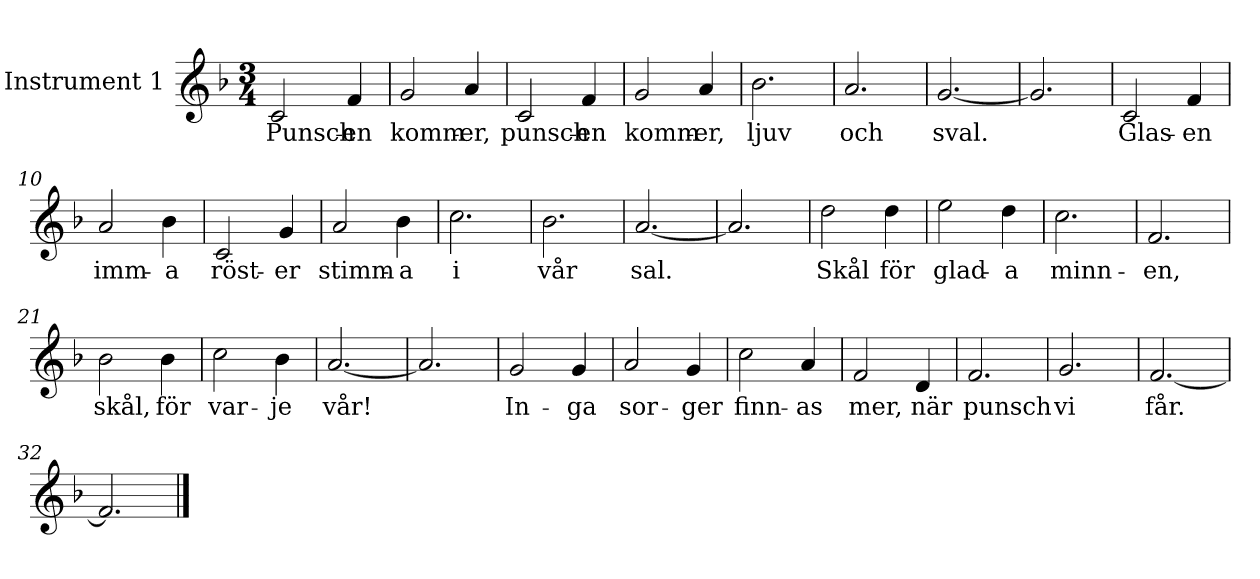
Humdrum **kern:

**kern	**text
*part1	*part1
*staff1	*staff1
*I"Instrument 1	*
*clefG2	*
*k[b-]	*
*M3/4	*
=1	=1
!	!LO:LY:b
2c/	Punsch-
!	!LO:LY:b
4f/	-en
=2	=2
!	!LO:LY:b
2g/	komm-
!	!LO:LY:b
4a/	-er,
=3	=3
!	!LO:LY:b
2c/	punsch-
!	!LO:LY:b
4f/	-en
=4	=4
!	!LO:LY:b
2g/	komm-
!	!LO:LY:b
4a/	-er,
=5	=5
!	!LO:LY:b
2.b-\	ljuv
=6	=6
!	!LO:LY:b
2.a/	och
=7	=7
!	!LO:LY:b
[2.g/	sval.
=8	=8
2.g/]	.
=9	=9
!	!LO:LY:b
2c/	Glas-
!	!LO:LY:b
4f/	-en
=10	=10
!	!LO:LY:b
2a/	imm-
!	!LO:LY:b
4b-\	-a
=11	=11
!	!LO:LY:b
2c/	röst-
!	!LO:LY:b
4g/	-er
=12	=12
!	!LO:LY:b
2a/	stimm-
!	!LO:LY:b
4b-\	-a
=13	=13
!	!LO:LY:b
2.cc\	i
=14	=14
!	!LO:LY:b
2.b-\	vår
=15	=15
!	!LO:LY:b
[2.a/	sal.
=16	=16
2.a/]	.
=17	=17
!	!LO:LY:b
2dd\	Skål
!	!LO:LY:b
4dd\	för
=18	=18
!	!LO:LY:b
2ee\	glad-
!	!LO:LY:b
4dd\	-a
=19	=19
!	!LO:LY:b
2.cc\	minn-
=20	=20
!	!LO:LY:b
2.f/	-en,
=21	=21
!	!LO:LY:b
2b-\	skål,
!	!LO:LY:b
4b-\	för
=22	=22
!	!LO:LY:b
2cc\	var-
!	!LO:LY:b
4b-\	-je
!!LO:LB:g=z
=23	=23
!	!LO:LY:b
[2.a/	vår!
=24	=24
2.a/]	.
=25	=25
!	!LO:LY:b
2g/	In-
!	!LO:LY:b
4g/	-ga
=26	=26
!	!LO:LY:b
2a/	sor-
!	!LO:LY:b
4g/	-ger
=27	=27
!	!LO:LY:b
2cc\	finn-
!	!LO:LY:b
4a/	-as
=28	=28
!	!LO:LY:b
2f/	mer,
!	!LO:LY:b
4d/	när
=29	=29
!	!LO:LY:b
2.f/	punsch
=30	=30
!	!LO:LY:b
2.g/	vi
=31	=31
!	!LO:LY:b
[2.f/	får.
=32	=32
2.f/]	.
==	==
*-	*-
